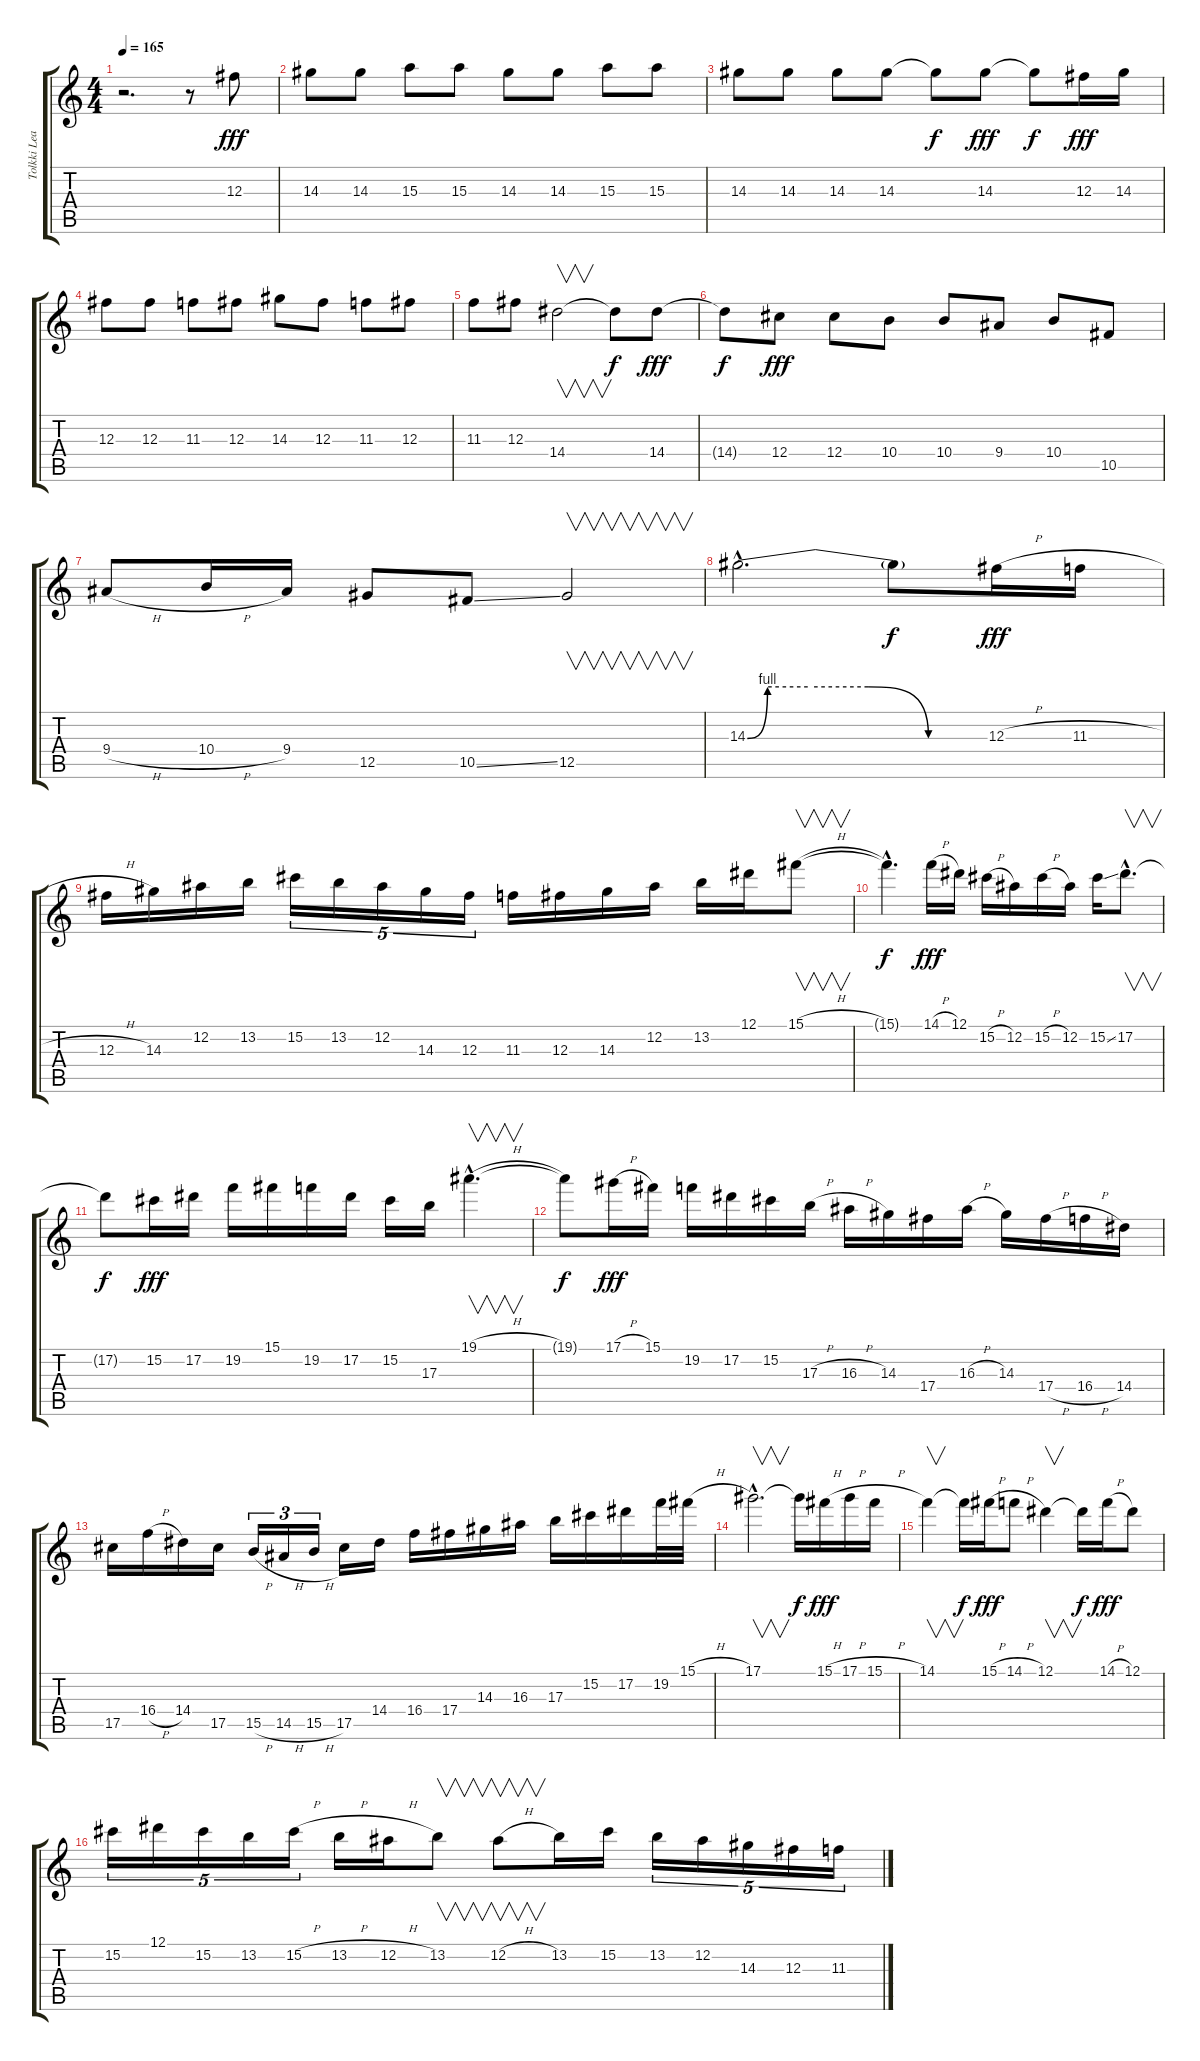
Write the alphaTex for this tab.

\track ("Tolkki Lead" "Tolkki Lea") {instrument distortionguitar}
\staff {score tabs}
\tuning (Eb4 Bb3 Gb3 Db3 Ab2 Eb2) {hide}
\ts (4 4)
\tempo 165
\clef g2
\ks c
r.2{d dy fff} r.8 12.3.8 |
14.3.8 14.3.8 15.3.8 15.3.8 14.3.8 14.3.8 15.3.8 15.3.8 |
14.3.8 14.3.8 14.3.8 14.3.8 14.3{t}.8{dy f} 14.3.8{dy fff} 14.3{t}.8{dy f} 12.3.16{dy fff} 14.3.16 |
12.3.8 12.3.8 11.3.8 12.3.8 14.3.8 12.3.8 11.3.8 12.3.8 |
11.3.8 12.3.8 14.4.2{v} 14.4{t}.8{dy f} 14.4.8{dy fff} |
14.4{t}.8{dy f} 12.4.8{dy fff} 12.4.8 10.4.8 10.4.8 9.4.8 10.4.8 10.5.8 |
9.4{h}.8 10.4{h}.16 9.4.16 12.5.8 10.5{ss}.8 12.5.2{v} |
14.3{be (custom 0 0 5 4 15 4 30 4 45 0 60 0) hac}.2{d} 14.3{t}.8{dy f} 12.3{h}.16{dy fff} 11.3{h}.16 |
12.3{h}.16 14.3.16 12.2.16 13.2.16 15.2.16{tu (5 4)} 13.2.16{tu (5 4)} 12.2.16{tu (5 4)} 14.3.16{tu (5 4)} 12.3.16{tu (5 4)} 11.3.16 12.3.16 14.3.16 12.2.16 13.2.16 12.1.16 15.1{h}.8{v} |
15.1{hac t}.4{d dy f} 14.1{h}.16{dy fff} 12.1.16 15.2{h}.16 12.2.16 15.2{h}.16 12.2.16 15.2{ss}.16 17.2{hac}.8{v d} |
17.2{t}.8{dy f} 15.2.16{dy fff} 17.2.16 19.2.16 15.1.16 19.2.16 17.2.16 15.2.16 17.3.16 19.1{h hac}.4{v d} |
19.1{t}.8{dy f} 17.1{h}.16{dy fff} 15.1.16 19.2.16 17.2.16 15.2.16 17.3{h}.16 16.3{h}.16 14.3.16 17.4.16 16.3{h}.16 14.3.16 17.4{h}.16 16.4{h}.16 14.4.16 |
17.5.16 16.4{h}.16 14.4.16 17.5.16 15.5{h}.16{tu (3 2)} 14.5{h}.16{tu (3 2)} 15.5{h}.16{tu (3 2)} 17.5.16 14.4.16 16.4.16 17.4.16 14.3.16 16.3.16 17.3.16 15.2.16 17.2.16 19.2.32 15.1{h}.32 |
17.1{hac}.2{v d} 17.1{t}.16{dy f} 15.1{h}.16{dy fff} 17.1{h}.16 15.1{h}.16 |
14.1.4{v} 14.1{t}.16{dy f} 15.1{h}.16{dy fff} 14.1{h}.8 12.1.4{v} 12.1{t}.16{dy f} 14.1{h}.16{dy fff} 12.1.8 |
15.2.16{tu (5 4)} 12.1.16{tu (5 4)} 15.2.16{tu (5 4)} 13.2.16{tu (5 4)} 15.2{h}.16{tu (5 4)} 13.2{h}.16 12.2{h}.16 13.2.8{v} 12.2{h}.8{v} 13.2.16 15.2.16 13.2.16{tu (5 4)} 12.2.16{tu (5 4)} 14.3.16{tu (5 4)} 12.3.16{tu (5 4)} 11.3.16{tu (5 4)}
